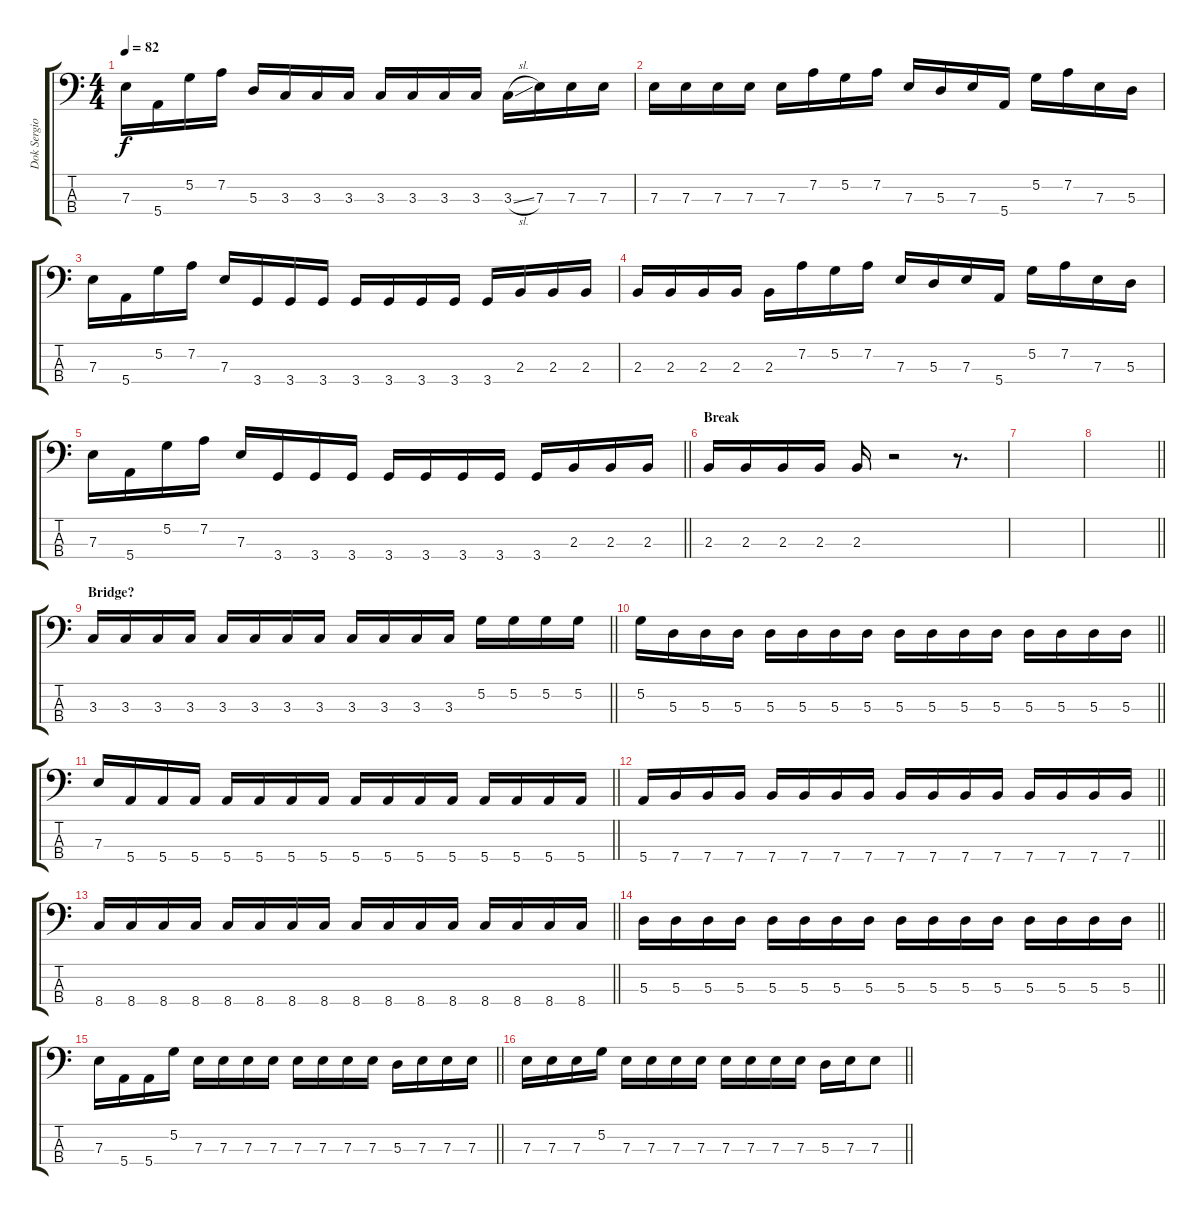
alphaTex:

\track ("Dok Sergio(Bass)" "Dok Sergio") {instrument electricbassfinger}
\staff {score tabs}
\tuning (G2 D2 A1 E1) {hide}
\ts (4 4)
\tempo 82
\clef f4
\ks c
7.3.16{dy f} 5.4.16 5.2.16 7.2.16 5.3.16 3.3.16 3.3.16 3.3.16 3.3.16 3.3.16 3.3.16 3.3.16 3.3{sl}.16 7.3.16 7.3.16 7.3.16 |
7.3.16 7.3.16 7.3.16 7.3.16 7.3.16 7.2.16 5.2.16 7.2.16 7.3.16 5.3.16 7.3.16 5.4.16 5.2.16 7.2.16 7.3.16 5.3.16 |
7.3.16 5.4.16 5.2.16 7.2.16 7.3.16 3.4.16 3.4.16 3.4.16 3.4.16 3.4.16 3.4.16 3.4.16 3.4.16 2.3.16 2.3.16 2.3.16 |
2.3.16 2.3.16 2.3.16 2.3.16 2.3.16 7.2.16 5.2.16 7.2.16 7.3.16 5.3.16 7.3.16 5.4.16 5.2.16 7.2.16 7.3.16 5.3.16 |
\barLineRight lightlight
7.3.16 5.4.16 5.2.16 7.2.16 7.3.16 3.4.16 3.4.16 3.4.16 3.4.16 3.4.16 3.4.16 3.4.16 3.4.16 2.3.16 2.3.16 2.3.16 |
\section ("" "Break")
2.3.16 2.3.16 2.3.16 2.3.16 2.3.16 r.2 r.8{d} |
|
\barLineRight lightlight
|
\section ("" "Bridge?")
\barLineRight lightlight
3.3.16 3.3.16 3.3.16 3.3.16 3.3.16 3.3.16 3.3.16 3.3.16 3.3.16 3.3.16 3.3.16 3.3.16 5.2.16 5.2.16 5.2.16 5.2.16 |
\barLineRight lightlight
5.2.16 5.3.16 5.3.16 5.3.16 5.3.16 5.3.16 5.3.16 5.3.16 5.3.16 5.3.16 5.3.16 5.3.16 5.3.16 5.3.16 5.3.16 5.3.16 |
\barLineRight lightlight
7.3.16 5.4.16 5.4.16 5.4.16 5.4.16 5.4.16 5.4.16 5.4.16 5.4.16 5.4.16 5.4.16 5.4.16 5.4.16 5.4.16 5.4.16 5.4.16 |
\barLineRight lightlight
5.4.16 7.4.16 7.4.16 7.4.16 7.4.16 7.4.16 7.4.16 7.4.16 7.4.16 7.4.16 7.4.16 7.4.16 7.4.16 7.4.16 7.4.16 7.4.16 |
\barLineRight lightlight
8.4.16 8.4.16 8.4.16 8.4.16 8.4.16 8.4.16 8.4.16 8.4.16 8.4.16 8.4.16 8.4.16 8.4.16 8.4.16 8.4.16 8.4.16 8.4.16 |
\barLineRight lightlight
5.3.16 5.3.16 5.3.16 5.3.16 5.3.16 5.3.16 5.3.16 5.3.16 5.3.16 5.3.16 5.3.16 5.3.16 5.3.16 5.3.16 5.3.16 5.3.16 |
\barLineRight lightlight
7.3.16 5.4.16 5.4.16 5.2.16 7.3.16 7.3.16 7.3.16 7.3.16 7.3.16 7.3.16 7.3.16 7.3.16 5.3.16 7.3.16 7.3.16 7.3.16 |
\barLineRight lightlight
7.3.16 7.3.16 7.3.16 5.2.16 7.3.16 7.3.16 7.3.16 7.3.16 7.3.16 7.3.16 7.3.16 7.3.16 5.3.16 7.3.16 7.3.8
